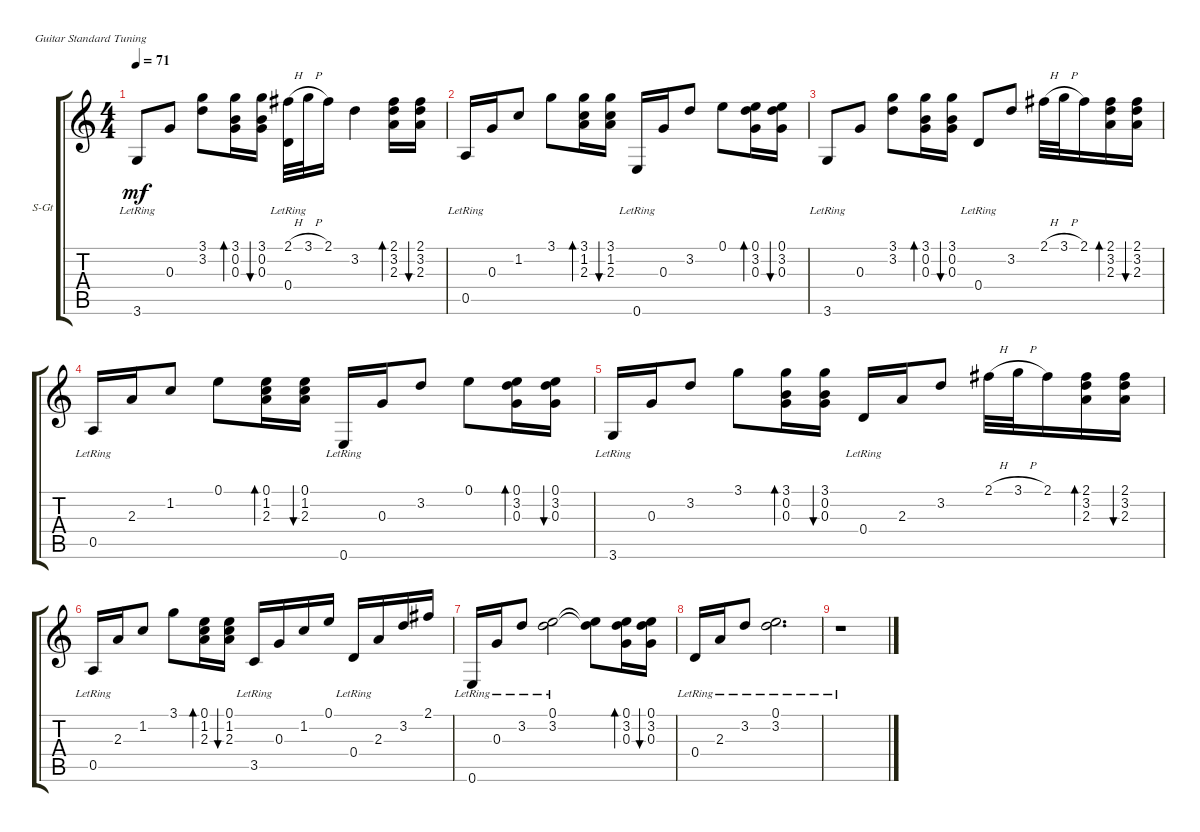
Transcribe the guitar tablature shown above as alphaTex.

\defaultSystemsLayout 4
\bracketExtendMode groupsimilarinstruments
\firstSystemTrackNameOrientation horizontal
\otherSystemsTrackNameOrientation horizontal
\track ("Steel Guitar" "S-Gt") {instrument acousticguitarsteel}
\staff {score tabs}
\tuning (E4 B3 G3 D3 A2 E2)
\ts (4 4)
\tempo 71
\clef g2
\ks c
3.6{lr}.8{dy mf} 0.3.8 (3.1 3.2).8 (0.3 0.2 3.1).16{bd 30} (0.3 0.2 3.1).16{bu 30} (2.1{h} 0.4{lr}).32 3.1{h}.32 2.1.16 3.2.4 (2.3 3.2 2.1).16{bd 30} (2.3 3.2 2.1).16{bu 30} |
0.5{lr}.16 0.3.16 1.2.8 3.1.8 (2.3 1.2 3.1).16{bd 30} (2.3 1.2 3.1).16{bu 30} 0.6{lr}.16 0.3.16 3.2.8 0.1.8 (0.3 3.2 0.1).16{bd 30} (0.3 3.2 0.1).16{bu 30} |
3.6{lr}.8 0.3.8 (3.1 3.2).8 (0.3 0.2 3.1).16{bd 30} (0.3 0.2 3.1).16{bu 30} 0.4{lr}.8 3.2.8 2.1{h}.32 3.1{h}.32 2.1.16 (2.3 3.2 2.1).16{bd 30} (2.3 3.2 2.1).16{bu 30} |
0.5{lr}.16 2.3.16 1.2.8 0.1.8 (2.3 1.2 0.1).16{bd 30} (2.3 1.2 0.1).16{bu 30} 0.6{lr}.16 0.3.16 3.2.8 0.1.8 (0.3 3.2 0.1).16{bd 30} (0.3 3.2 0.1).16{bu 30} |
3.6{lr}.16 0.3.16 3.2.8 3.1.8 (0.3 0.2 3.1).16{bd 30} (0.3 0.2 3.1).16{bu 30} 0.4{lr}.16 2.3.16 3.2.8 2.1{h}.32 3.1{h}.32 2.1.16 (2.3 3.2 2.1).16{bd 30} (2.3 3.2 2.1).16{bu 30} |
0.5{lr}.16 2.3.16 1.2.8 3.1.8 (2.3 1.2 0.1).16{bd 30} (2.3 1.2 0.1).16{bu 30} 3.5{lr}.16 0.3.16 1.2.16 0.1.16 0.4{lr}.16 2.3.16 3.2.16 2.1.16 |
0.6{lr}.16 0.3{lr}.16 3.2{lr}.8 (0.1{lr} 3.2).2 (3.2{t} 0.1{t}).8 (0.3 3.2 0.1).16{bd 30} (0.3 3.2 0.1).16{bu 30} |
0.4{lr}.16 2.3{lr}.16 3.2{lr}.8 (0.1{lr} 3.2).2{d} |
r.1
